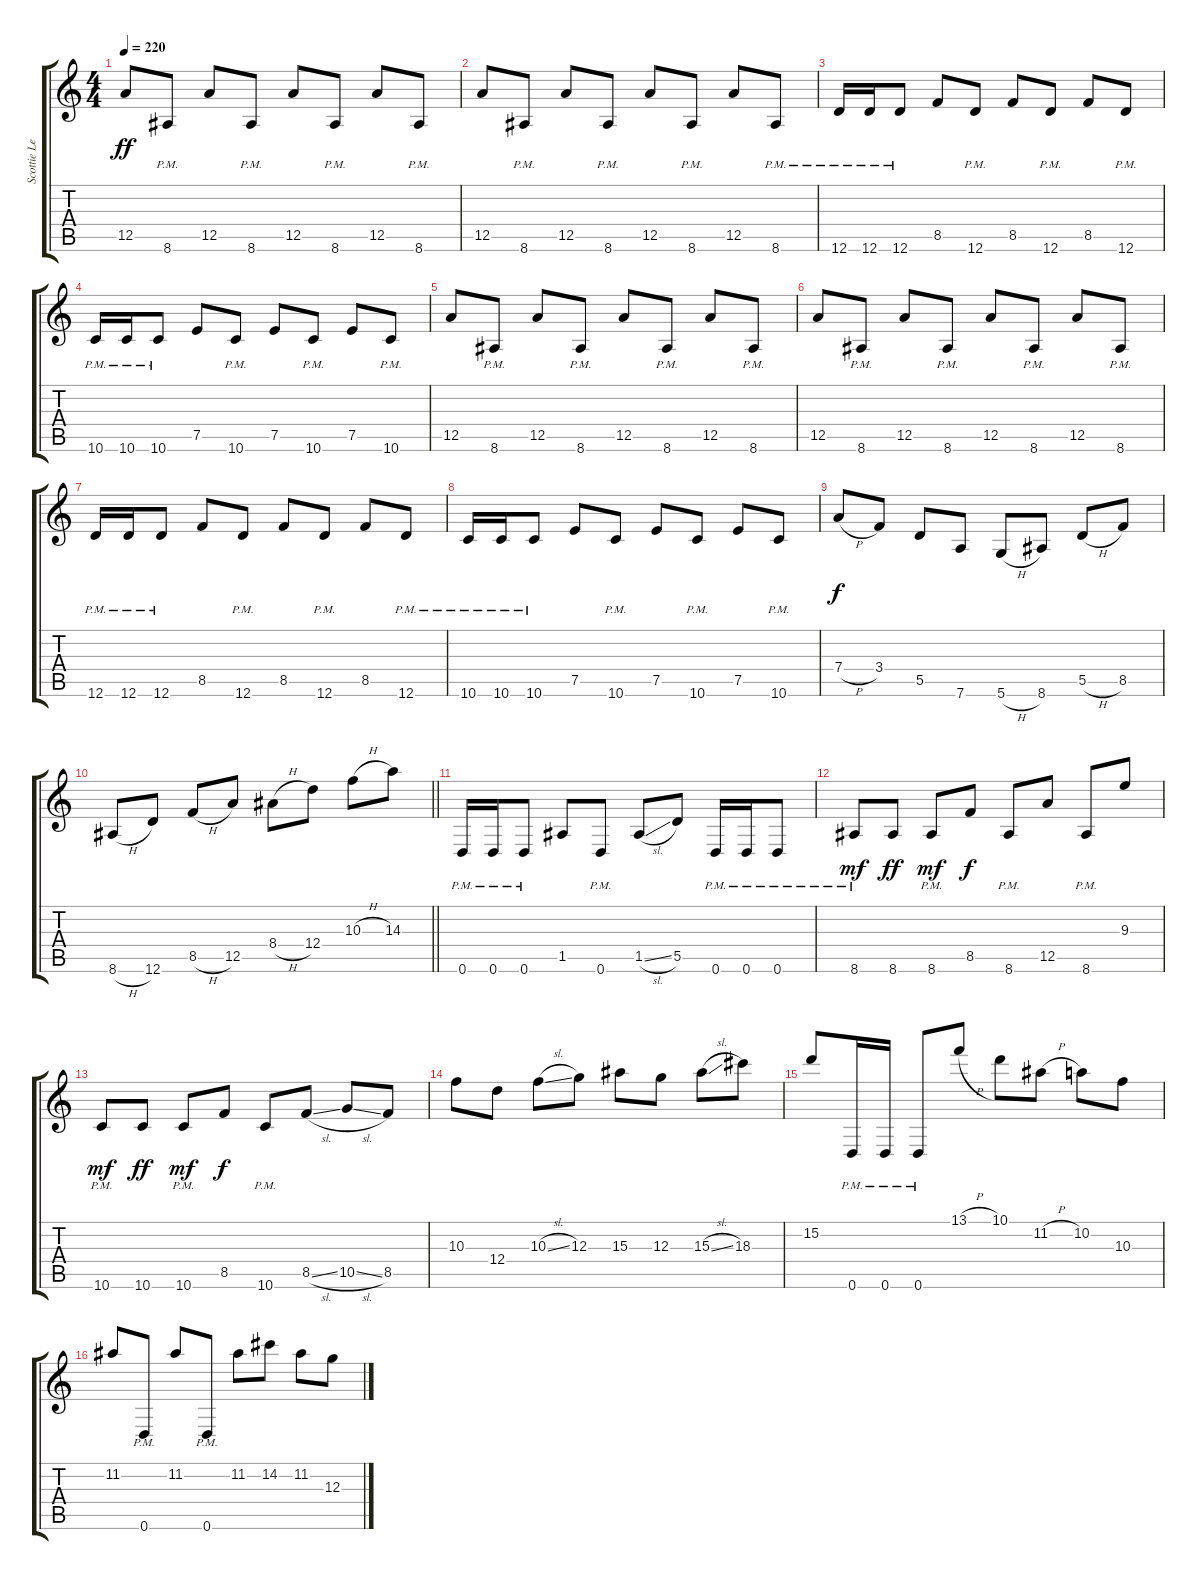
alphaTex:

\track ("Scottie LePage" "Scottie Le") {instrument distortionguitar}
\staff {score tabs}
\tuning (E4 B3 G3 D3 A2 D2) {hide}
\ts (4 4)
\tempo 220
\clef g2
\ks c
12.5.8{dy ff balance 8} 8.6{pm}.8 12.5.8 8.6{pm}.8 12.5.8 8.6{pm}.8 12.5.8 8.6{pm}.8 |
12.5.8 8.6{pm}.8 12.5.8 8.6{pm}.8 12.5.8 8.6{pm}.8 12.5.8 8.6{pm}.8 |
12.6{pm}.16 12.6{pm}.16 12.6{pm}.8 8.5.8 12.6{pm}.8 8.5.8 12.6{pm}.8 8.5.8 12.6{pm}.8 |
10.6{pm}.16 10.6{pm}.16 10.6{pm}.8 7.5.8 10.6{pm}.8 7.5.8 10.6{pm}.8 7.5.8 10.6{pm}.8 |
12.5.8 8.6{pm}.8 12.5.8 8.6{pm}.8 12.5.8 8.6{pm}.8 12.5.8 8.6{pm}.8 |
12.5.8 8.6{pm}.8 12.5.8 8.6{pm}.8 12.5.8 8.6{pm}.8 12.5.8 8.6{pm}.8 |
12.6{pm}.16 12.6{pm}.16 12.6{pm}.8 8.5.8 12.6{pm}.8 8.5.8 12.6{pm}.8 8.5.8 12.6{pm}.8 |
10.6{pm}.16 10.6{pm}.16 10.6{pm}.8 7.5.8 10.6{pm}.8 7.5.8 10.6{pm}.8 7.5.8 10.6{pm}.8 |
7.4{h}.8{dy f} 3.4.8 5.5.8 7.6.8 5.6{h}.8 8.6.8 5.5{h}.8 8.5.8 |
\barLineRight lightlight
8.6{h}.8 12.6.8 8.5{h}.8 12.5.8 8.4{h}.8 12.4.8 10.3{h}.8 14.3.8 |
0.6{pm}.16 0.6{pm}.16 0.6{pm}.8 1.5.8 0.6{pm}.8 1.5{sl}.8 5.5.8 0.6{pm}.16 0.6{pm}.16 0.6{pm}.8 |
8.6{pm}.8{dy mf} 8.6.8{dy ff} 8.6{pm}.8{dy mf} 8.5.8{dy f} 8.6{pm}.8 12.5.8 8.6{pm}.8 9.3.8 |
10.6{pm}.8{dy mf} 10.6.8{dy ff} 10.6{pm}.8{dy mf} 8.5.8{dy f} 10.6{pm}.8 8.5{sl}.8 10.5{sl}.8 8.5.8 |
10.3.8 12.4.8 10.3{sl}.8 12.3.8 15.3.8 12.3.8 15.3{sl}.8 18.3.8 |
15.2.8 0.6{pm}.16 0.6{pm}.16 0.6{pm}.8 13.1{h}.8 10.1.8 11.2{h}.8 10.2.8 10.3.8 |
11.2.8 0.6{pm}.8 11.2.8 0.6{pm}.8 11.2.8 14.2.8 11.2.8 12.3.8
